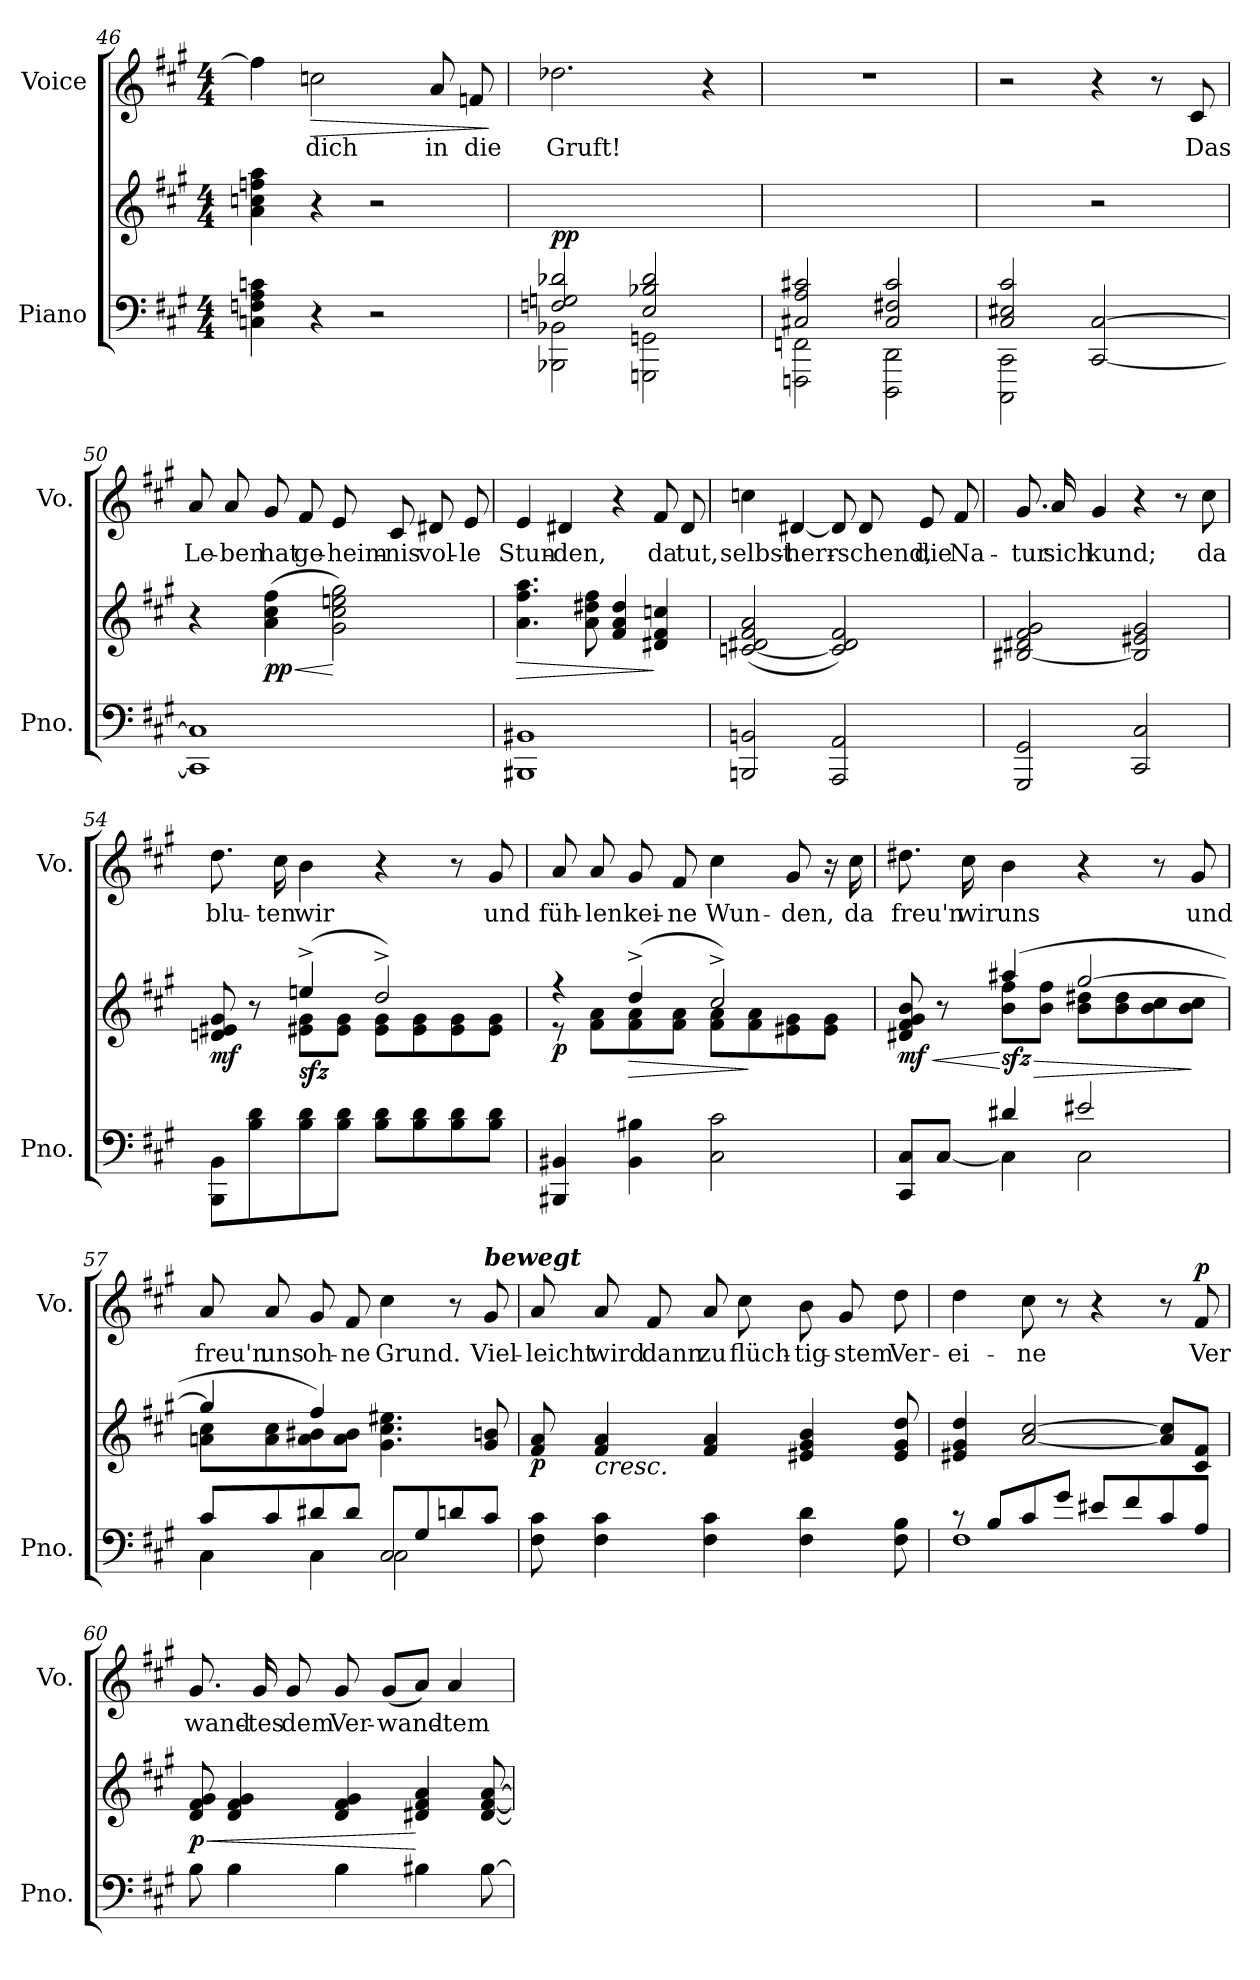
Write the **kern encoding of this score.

**kern	**kern	**dynam	**kern	**text	**dynam
*part2	*part2	*part2	*part1	*part1	*part1
*staff3	*staff2	*staff2/3	*staff1	*staff1	*staff1
*I"Piano	*	*	*I"Voice	*	*
*I'Pno.	*	*	*I'Vo.	*	*
*clefF4	*clefG2	*	*clefG2	*	*
*k[f#c#g#]	*k[f#c#g#]	*	*k[f#c#g#]	*	*
*M4/4	*M4/4	*	*M4/4	*	*
=46	=46	=46	=46	=46	=46
4Cn\ 4Fn\ 4A\ 4cn\	4a\ 4ccn\ 4ffn\ 4aa\	.	4ff\]	.	.
!	!	!	!	!	!LO:HP:b
4r	4r	.	2ccn\	dich	>
2r	2r	.	.	.	.
.	.	.	8a/	in	.
.	.	.	8fn/	die	.
.	.	.	.	.	]
=47	=47	=47	=47	=47	=47
*^	*	*	*	*	*
!	!	!	!LO:DY:b	!	!	!
2Fn/ 2Gn/ 2d-X/	2BBB-X\ 2BB-X\	1ryy	pp	2.dd-X\	Gruft!	.
2E/ 2B-X/ 2d-/	2GGGn\ 2GGn\	.	.	.	.	.
.	.	.	.	4r	.	.
=48	=48	=48	=48	=48	=48	=48
2C#X/ 2A/ 2c#X/	2FFFn\ 2FFn\	1ryy	.	1r	.	.
2C#/ 2F#X/ 2c#/	2DDD\ 2DD\	.	.	.	.	.
=49	=49	=49	=49	=49	=49	=49
2C#/ 2E#X/ 2c#/	2CCC#\ 2CC#\	2ryy	.	2r	.	.
2ryy	[<2CC#/ [2C#/	2r	.	4r	.	.
.	.	.	.	8r	.	.
.	.	.	.	8c#/	Das	.
*v	*v	*	*	*	*	*
=50	=50	=50	=50	=50	=50
1CC#] 1C#]	4r	.	8a/	Le-	.
.	.	.	8a/	-ben	.
!	!	!LO:HP:b	!	!	!
!	!	!LO:DY:n=1:b	!	!	!
.	(4a\ 4cc#\ 4ff#\	< pp	8g#/	hat	.
.	.	.	8f#/	ge-	.
.	2g#\ 2cc#\ 2een\ 2gg#\)	[	8e/	-heim-	.
.	.	.	8c#/	-nis	.
.	.	.	8d#X/	-vol-	.
.	.	.	8e/	-le	.
=51	=51	=51	=51	=51	=51
!	!	!LO:HP:b	!	!	!
1BBB#X 1BB#X	4.a\ 4.ff#\ 4.aa\	>	4e/	Stun-	.
.	.	.	4d#X/	-den,	.
.	8a\ 8dd#X\ 8ff#\	.	.	.	.
.	4f#/ 4a/ 4dd#/	.	4r	.	.
.	4d#X/ 4f#/ 4ccn/	]	8f#/	da	.
.	.	.	8d#/	tut,	.
=52	=52	=52	=52	=52	=52
2BBBn/ 2BBn/	([2cn/ 2d#X/ 2f#/ 2a/	.	4ccn\	selbst-	.
.	.	.	[4d#X/	-herr-	.
2AAA/ 2AA/	2c/] 2d#/ 2f#/)	.	8d#/]	.	.
.	.	.	8d#/	-schend,	.
.	.	.	8e/	die	.
.	.	.	8f#/	Na-	.
=53	=53	=53	=53	=53	=53
2GGG#/ 2GG#/	[2B#X/ 2d#X/ 2f#/ 2g#/	.	8.g#/	tur	.
.	.	.	16a/	sich	.
.	.	.	4g#/	kund;	.
2CC#/ 2C#/	2B#/] 2e#X/ 2g#/	.	4r	.	.
.	.	.	8r	.	.
.	.	.	8cc#\	da	.
=54	=54	=54	=54	=54	=54
*	*^	*	*	*	*
!	!	!	!LO:DY:b	!	!	!
8BBB\ 8BB\L	8dn/ 8e#X/ 8g#/	4ryy	mf	8.dd\	blu-	.
8B\ 8d\	8r	.	.	.	.	.
.	.	.	.	16cc#\	-ten	.
!	!	!	!LO:DY:b	!	!	!
8B\ 8d\	(4een^/	8e#X\ 8g#\L	sfz	4b\	wir	.
8B\ 8d\J	.	8e#\ 8g#\J	.	.	.	.
8B\ 8d\L	2dd^/)	8e#\ 8g#\L	.	4r	.	.
8B\ 8d\	.	8e#\ 8g#\	.	.	.	.
8B\ 8d\	.	8e#\ 8g#\	.	8r	.	.
8B\ 8d\J	.	8e#\ 8g#\J	.	8g#/	und	.
=55	=55	=55	=55	=55	=55	=55
!	!	!	!LO:DY:b	!	!	!
4BBB#X/ 4BB#X/	4r	8r	p	8a/	füh-	.
.	.	8f#\ 8a\L	.	8a/	-len	.
!	!	!	!LO:HP:b	!	!	!
4BB#\ 4B#X\	(4dd^/	8f#\ 8a\	>	8g#/	kei-	.
.	.	8f#\ 8a\J	.	8f#/	-ne	.
2C#\ 2c#\	2cc#^/)	8f#\ 8a\L	.	4cc#\	Wun-	.
.	.	8f#\ 8a\	]	.	.	.
.	.	8e#X\ 8g#\	.	8g#/	-den,	.
.	.	8e#\ 8g#\J	.	16r	.	.
.	.	.	.	16cc#\	da	.
=56	=56	=56	=56	=56	=56	=56
*^	*	*	*	*	*	*
!	!	!	!	!LO:HP:b	!	!	!
!	!	!	!	!LO:DY:n=1:b	!	!	!
8CC#/ 8C#/L	4ryy	8d#X/ 8f#/ 8g#/ 8b/	4ryy	< mf	8.dd#X\	freu'n	.
[<8C#/J	.	8r	.	.	.	.	.
.	.	.	.	.	16cc#\	wir	.
!	!	!	!	!LO:HP:n=1:b	!	!	!
!	!	!	!	!LO:DY:n=2:b	!	!	!
4d#X/	4C#\]	(4aa#X/	8b\ 8ff#\L	[ > sfz	4b\	uns	.
.	.	.	8b\ 8ff#\J	.	.	.	.
2e#X/	2C#\	[2gg#/	8b\ 8dd#X\L	.	4r	.	.
.	.	.	8b\ 8dd#\	.	.	.	.
.	.	.	8b\ 8cc#\	.	8r	.	.
.	.	.	8b\ 8cc#\J	]	8g#/	und	.
=57	=57	=57	=57	=57	=57	=57	=57
8c#/L	4C#\	4gg#/]	8an\ 8cc#\L	.	8a/	freu'n	.
8c#/	.	.	8a\ 8cc#\	.	8a/	uns	.
8d#X/	4C#\	4ff#/)	8a\ 8b#X\	.	8g#/	oh-	.
8d#/J	.	.	8a\ 8b#\J	.	8f#/	-ne	.
!LO:N:head=open	!	!	!	!	!	!	!
8C#/L	2C#\	4.g#\ 4.cc#\ 4.ee#X\	2ryy	.	4cc#\	Grund.	.
8G#/	.	.	.	.	.	.	.
8dn/	.	.	.	.	8r	.	.
!	!	!	!	!	!LO:TX:a:Bi:t=bewegt	!	!
8c#/J	.	8g#/ 8bn/	.	.	8g#/	Viel-	.
*v	*v	*	*	*	*	*	*
*	*v	*v	*	*	*	*
=58	=58	=58	=58	=58	=58
!	!	!LO:DY:b	!	!	!
8F#\ 8c#\	8f#/ 8a/	p	8a/	-leicht	.
!	!LO:TX:b:i:t=cresc.	!	!	!	!
4F#\ 4c#\	4f#/ 4a/	.	8a/	wird	.
.	.	.	8f#/	dann	.
4F#\ 4c#\	4f#/ 4a/	.	8a/	zu	.
.	.	.	8cc#\	flüch-	.
4F#\ 4d\	4e#X/ 4g#/ 4b/	.	8b\	-tig-	.
.	.	.	8g#/	-stem	.
8F#\ 8B\	8e#/ 8g#/ 8dd/	.	8dd\	Ver-	.
=59	=59	=59	=59	=59	=59
*^	*	*	*	*	*
8r	1F#	4e#X/ 4g#/ 4dd/	.	4dd\	-ei-	.
8B/L	.	.	.	.	.	.
8c#/	.	[2a/ [2cc#/	.	8cc#\	-ne	.
8g#/J	.	.	.	8r	.	.
8e#X/L	.	.	.	4r	.	.
8f#/	.	.	.	.	.	.
8c#/	.	8a/] 8cc#/]L	.	8r	.	.
!	!	!	!	!	!	!LO:DY:a
8A/J	.	8c#/ 8f#/J	.	8f#/	Ver	p
*v	*v	*	*	*	*	*
=60	=60	=60	=60	=60	=60
!	!	!LO:HP:b	!	!	!
!	!	!LO:DY:n=1:b	!	!	!
8B\	8d/ 8f#/ 8g#/	< p	8.g#/	-wand-	.
4B\	4d/ 4f#/ 4g#/	.	.	.	.
.	.	.	16g#/	-tes	.
.	.	.	8g#/	dem	.
4B\	4d/ 4f#/ 4g#/	.	8g#/	Ver-	.
.	.	.	(8g#/L	-wand-	.
4B#X\	4d#X/ 4f#/ 4a/	[	8a/J)	.	.
.	.	.	4a/	-tem	.
[>8B#\	[<8d#/ [<8f#/ [8a/	.	.	.	.
=	=	=	=	=	=
*-	*-	*-	*-	*-	*-
